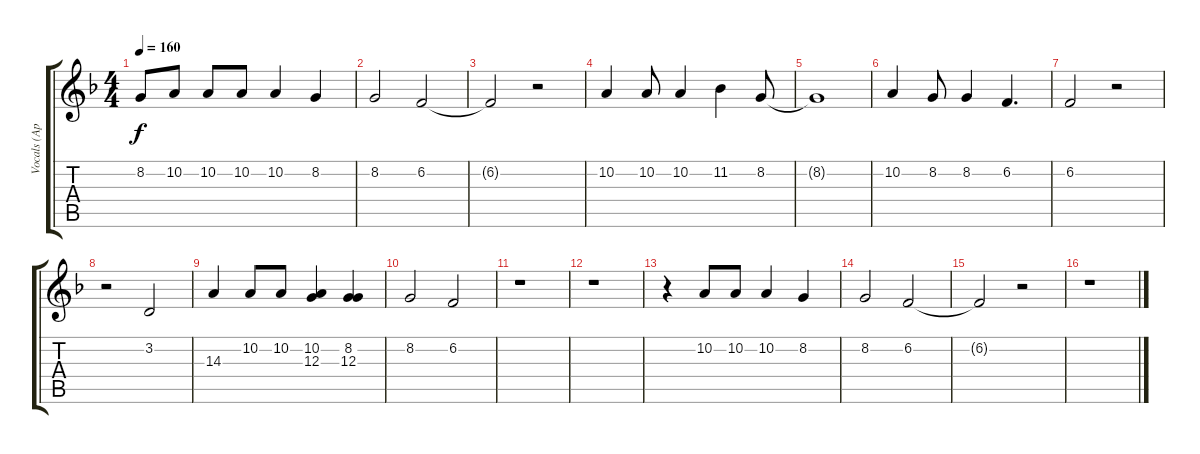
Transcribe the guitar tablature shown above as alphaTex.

\track ("Vocals (Apollo)" "Vocals (Ap") {instrument trumpet}
\staff {score tabs}
\tuning (E4 B3 G3 D3 A2 E2) {hide}
\ts (4 4)
\tempo 160
\clef g2
\ks dminor
8.2{t}.8{dy f} 10.2.8 10.2.8 10.2.8 10.2.4 8.2.4 |
8.2.2 6.2.2 |
6.2{t}.2 r.2 |
10.2.4 10.2.8 10.2.4 11.2.4 8.2.8 |
8.2{t}.1 |
10.2.4 8.2.8 8.2.4 6.2.4{d} |
6.2.2 r.2 |
r.2 3.2.2 |
14.3.4 10.2.8 10.2.8 (10.2 12.3).4 (8.2 12.3).4 |
8.2.2 6.2.2 |
r.1 |
r.1 |
r.4{volume 13} 10.2.8 10.2.8 10.2.4 8.2.4 |
8.2.2 6.2.2 |
6.2{t}.2 r.2 |
r.1
